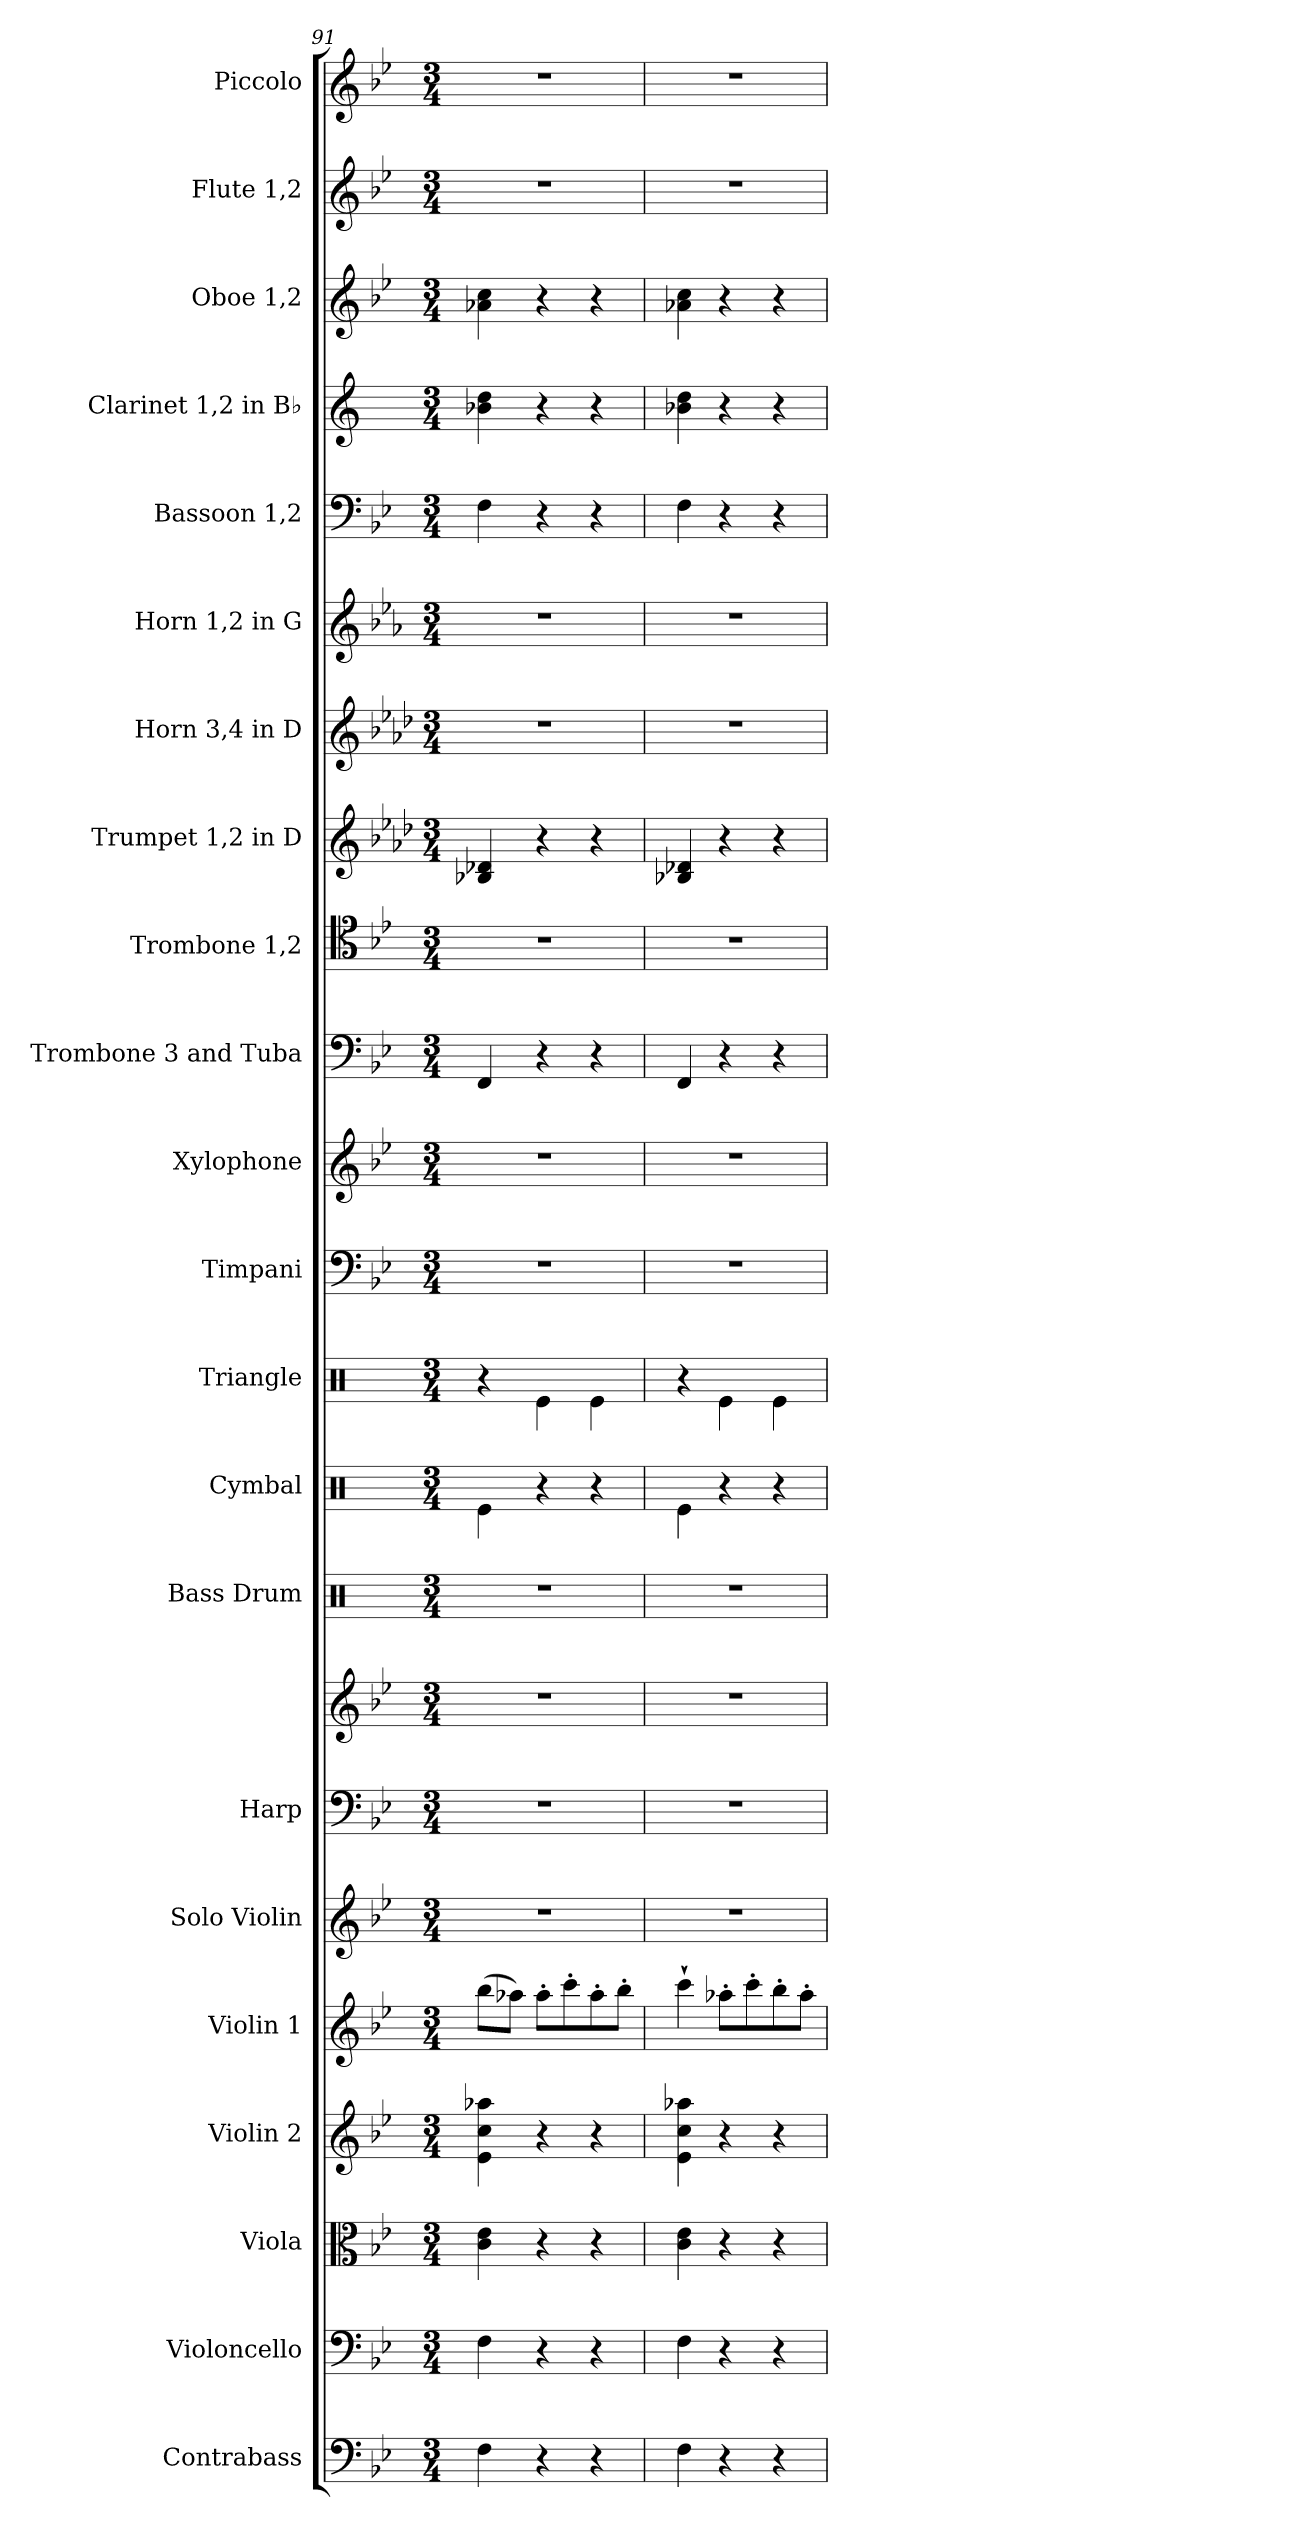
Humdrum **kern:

**kern	**kern	**kern	**kern	**kern	**kern	**kern	**kern	**kern	**kern	**kern	**kern	**kern	**kern	**kern	**kern	**kern	**kern	**kern	**kern	**kern	**kern	**kern
*part22	*part21	*part20	*part19	*part18	*part17	*part16	*part16	*part15	*part14	*part13	*part12	*part11	*part10	*part9	*part8	*part7	*part6	*part5	*part4	*part3	*part2	*part1
*staff23	*staff22	*staff21	*staff20	*staff19	*staff18	*staff17	*staff16	*staff15	*staff14	*staff13	*staff12	*staff11	*staff10	*staff9	*staff8	*staff7	*staff6	*staff5	*staff4	*staff3	*staff2	*staff1
*I"Contrabass	*I"Violoncello	*I"Viola	*I"Violin 2	*I"Violin 1	*I"Solo Violin	*I"Harp	*	*I"Bass Drum	*I"Cymbal	*I"Triangle	*I"Timpani	*I"Xylophone	*I"Trombone 3 and Tuba	*I"Trombone 1,2	*I"Trumpet 1,2 in D	*I"Horn 3,4 in D	*I"Horn 1,2 in G	*I"Bassoon 1,2	*I"Clarinet 1,2 in B♭	*I"Oboe 1,2	*I"Flute 1,2	*I"Piccolo
*I'Cb.	*I'Vc.	*I'Vla.	*I'Vln. 2	*I'Vln. 1	*I'Solo Vln.	*I'Hrp.	*	*I'B.D	*I'Cym.	*I'Trgl.	*I'Timp.	*I'Xyl.	*I'Tbn. 3 and Tba.	*I'Tbn. 1,2	*I'Tpt. 1,2 in D	*I'Hn. 3,4 in D	*I'Hn. 1,2 in G	*I'Bsn. 1,2	*I'Cl. 1,2 in B♭	*I'Ob. 1,2	*I'Fl. 1,2	*I'Picc.
*clefF4	*clefF4	*clefC3	*clefG2	*clefG2	*clefG2	*clefF4	*clefG2	*clefX	*clefX	*clefX	*clefF4	*clefG2	*clefF4	*clefC4	*clefG2	*clefG2	*clefG2	*clefF4	*clefG2	*clefG2	*clefG2	*clefG2
*ITrd7c12	*	*	*	*	*	*	*	*	*	*	*	*ITrd-7c-12	*	*	*ITrd-1c-2	*ITrd6c10	*ITrd3c5	*	*ITrd1c2	*	*	*ITrd-7c-12
*k[b-e-]	*k[b-e-]	*k[b-e-]	*k[b-e-]	*k[b-e-]	*k[b-e-]	*k[b-e-]	*k[b-e-]	*k[]	*k[]	*k[]	*k[b-e-]	*k[b-e-]	*k[b-e-]	*k[b-e-]	*k[b-e-]	*k[b-e-]	*k[b-e-]	*k[b-e-]	*k[b-e-]	*k[b-e-]	*k[b-e-]	*k[b-e-]
*M3/4	*M3/4	*M3/4	*M3/4	*M3/4	*M3/4	*M3/4	*M3/4	*M3/4	*M3/4	*M3/4	*M3/4	*M3/4	*M3/4	*M3/4	*M3/4	*M3/4	*M3/4	*M3/4	*M3/4	*M3/4	*M3/4	*M3/4
=91	=91	=91	=91	=91	=91	=91	=91	=91	=91	=91	=91	=91	=91	=91	=91	=91	=91	=91	=91	=91	=91	=91
4FF\	4F\	4c\ 4e-\	4e-\ 4cc\ 4aa-X\	(>8bb-\L	2.r	2.r	2.r	2.r	4Re\	4r	2.r	2.r	4FF/	2.r	4cn/ 4e-X/	2.r	2.r	4F\	4a-X\ 4cc\	4a-X\ 4cc\	2.r	2.r
.	.	.	.	8aa-X\J)	.	.	.	.	.	.	.	.	.	.	.	.	.	.	.	.	.	.
4r	4r	4r	4r	8aa-'\L	.	.	.	.	4r	4Re\	.	.	4r	.	4r	.	.	4r	4r	4r	.	.
.	.	.	.	8ccc'\	.	.	.	.	.	.	.	.	.	.	.	.	.	.	.	.	.	.
4r	4r	4r	4r	8aa-'\	.	.	.	.	4r	4Re\	.	.	4r	.	4r	.	.	4r	4r	4r	.	.
.	.	.	.	8bb-'\J	.	.	.	.	.	.	.	.	.	.	.	.	.	.	.	.	.	.
=92	=92	=92	=92	=92	=92	=92	=92	=92	=92	=92	=92	=92	=92	=92	=92	=92	=92	=92	=92	=92	=92	=92
4FF\	4F\	4c\ 4e-\	4e-\ 4cc\ 4aa-X\	4ccc`\	2.r	2.r	2.r	2.r	4Re\	4r	2.r	2.r	4FF/	2.r	4cn/ 4e-X/	2.r	2.r	4F\	4a-X\ 4cc\	4a-X\ 4cc\	2.r	2.r
4r	4r	4r	4r	8aa-X'\L	.	.	.	.	4r	4Re\	.	.	4r	.	4r	.	.	4r	4r	4r	.	.
.	.	.	.	8ccc'\	.	.	.	.	.	.	.	.	.	.	.	.	.	.	.	.	.	.
4r	4r	4r	4r	8bb-'\	.	.	.	.	4r	4Re\	.	.	4r	.	4r	.	.	4r	4r	4r	.	.
.	.	.	.	8aa-'\J	.	.	.	.	.	.	.	.	.	.	.	.	.	.	.	.	.	.
=	=	=	=	=	=	=	=	=	=	=	=	=	=	=	=	=	=	=	=	=	=	=
*-	*-	*-	*-	*-	*-	*-	*-	*-	*-	*-	*-	*-	*-	*-	*-	*-	*-	*-	*-	*-	*-	*-
